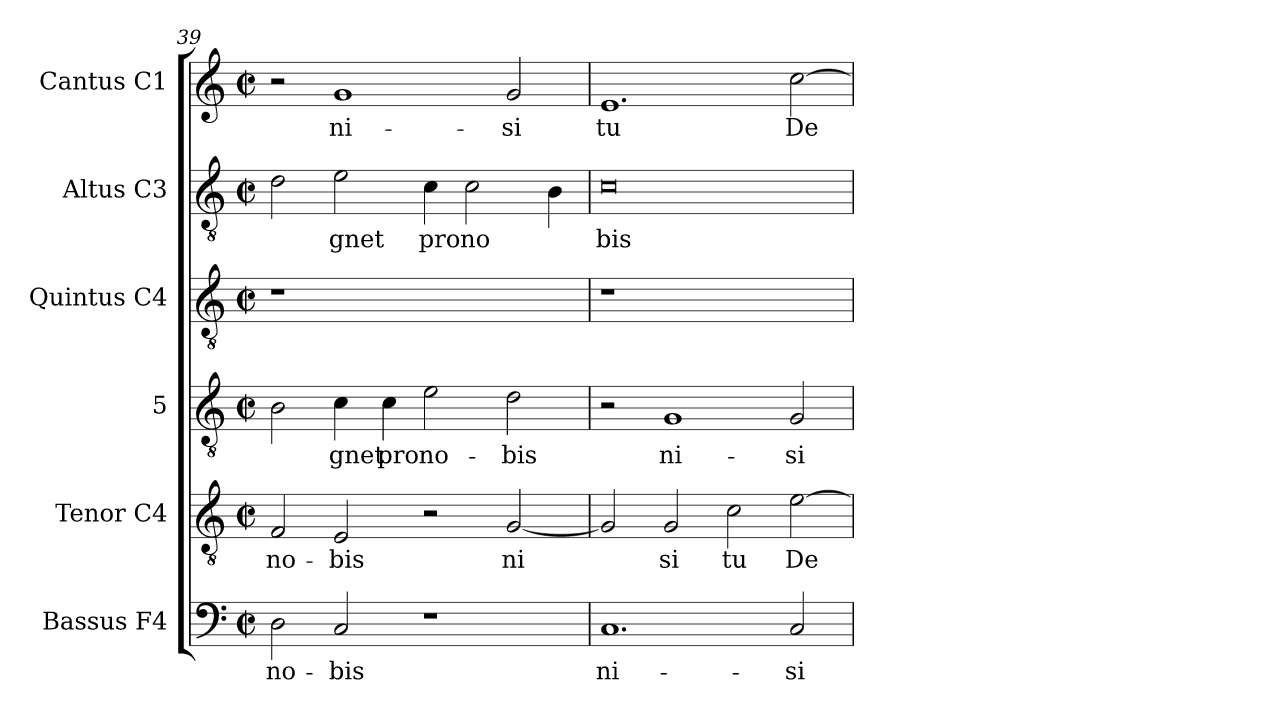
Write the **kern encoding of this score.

**kern	**text	**kern	**text	**kern	**text	**kern	**kern	**text	**kern	**text
*part6	*part6	*part5	*part5	*part4	*part4	*part3	*part2	*part2	*part1	*part1
*staff6	*staff6	*staff5	*staff5	*staff4	*staff4	*staff3	*staff2	*staff2	*staff1	*staff1
*I"Bassus  F4	*	*I"Tenor  C4	*	*I"5	*	*I"Quintus  C4	*I"Altus  C3	*	*I"Cantus  C1	*
*I'B	*	*I'T	*	*	*	*	*I'A	*	*I'C	*
*clefF4	*	*clefGv2	*	*clefGv2	*	*clefGv2	*clefGv2	*	*clefG2	*
*k[]	*	*k[]	*	*k[]	*	*k[]	*k[]	*	*k[]	*
*C:	*	*C:	*	*C:	*	*C:	*C:	*	*C:	*
*M2/2	*	*M2/2	*	*M2/2	*	*M2/2	*M2/2	*	*M2/2	*
*met(c|)	*	*met(c|)	*	*met(c|)	*	*met(c|)	*met(c|)	*	*met(c|)	*
=39	=39	=39	=39	=39	=39	=39	=39	=39	=39	=39
!	!LO:LY:b:cj	!	!LO:LY:b:cj	!	!LO:LY:b:cj	!	!	!LO:LY:b:cj	!	!
2D\	no-	2F/	no-	2B\	--	1r	2d\	--	2r	.
!	!LO:LY:b:cj	!	!LO:LY:b:cj	!	!LO:LY:b:cj	!	!	!LO:LY:b:cj	!	!LO:LY:b:cj
2C/	-bis	2E/	-bis	4c\	-gnet	.	2e\	-gnet	1g	ni-
!	!	!	!	!	!LO:LY:b:cj	!	!	!	!	!
.	.	.	.	4c\	pro	.	.	.	.	.
!	!	!	!	!	!LO:LY:b:cj	!	!	!LO:LY:b:cj	!	!
1r	.	2r	.	2e\	no-	1ryy	4c\	pro	.	.
!	!	!	!	!	!	!	!	!LO:LY:b:cj	!	!
.	.	.	.	.	.	.	2c\	no-	.	.
!	!	!	!LO:LY:b:cj	!	!LO:LY:b:cj	!	!	!	!	!LO:LY:b:cj
.	.	[<2G/	ni-	2d\	-bis	.	.	.	2g/	-si
!	!	!	!	!	!	!	!	!LO:LY:b:cj	!	!
.	.	.	.	.	.	.	4B\	--	.	.
=40	=40	=40	=40	=40	=40	=40	=40	=40	=40	=40
!	!LO:LY:b:cj	!	!LO:LY:b:cj	!	!	!	!	!LO:LY:b:cj	!	!LO:LY:b:cj
1.C	ni-	2G/]	--	2r	.	1r	0c	-bis	1.e	tu
!	!	!	!LO:LY:b:cj	!	!LO:LY:b:cj	!	!	!	!	!
.	.	2G/	-si	1G	ni-	.	.	.	.	.
!	!	!	!LO:LY:b:cj	!	!	!	!	!	!	!
.	.	2c\	tu	.	.	1ryy	.	.	.	.
!	!LO:LY:b:cj	!	!LO:LY:b:cj	!	!LO:LY:b:cj	!	!	!	!	!LO:LY:b:cj
2C/	-si	[>2e\	De-	2G/	-si	.	.	.	[>2cc\	De-
=	=	=	=	=	=	=	=	=	=	=
*-	*-	*-	*-	*-	*-	*-	*-	*-	*-	*-
